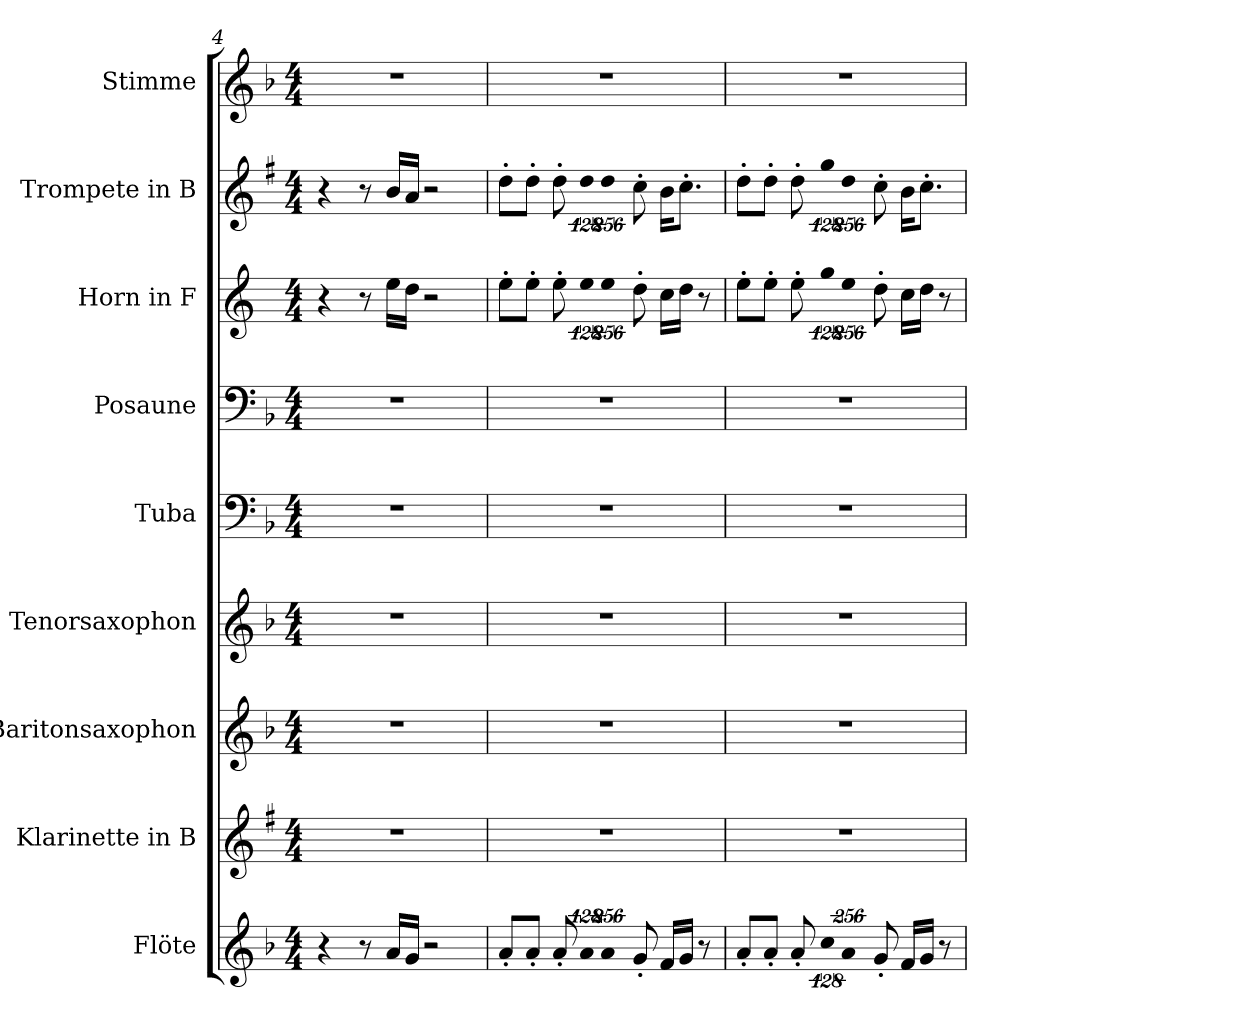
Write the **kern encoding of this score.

**kern	**kern	**kern	**kern	**kern	**kern	**kern	**kern	**kern
*part9	*part8	*part7	*part6	*part5	*part4	*part3	*part2	*part1
*staff9	*staff8	*staff7	*staff6	*staff5	*staff4	*staff3	*staff2	*staff1
*I"Flöte	*I"Klarinette in B	*I"Baritonsaxophon	*I"Tenorsaxophon	*I"Tuba	*I"Posaune	*I"Horn in F	*I"Trompete in B	*I"Stimme
*I'Fl.	*I'Kl.	*I'Bar. Sax.	*I'Ten. Sax.	*I'Tuba	*I'Pos.	*I'Hn.	*I'Trp.	*
*clefG2	*clefG2	*clefG2	*clefG2	*clefF4	*clefF4	*clefG2	*clefG2	*clefG2
*	*ITrd1c2	*ITrd12c21	*ITrd8c14	*	*	*ITrd4c7	*ITrd1c2	*
*k[b-]	*k[b-]	*k[b-]	*k[b-]	*k[b-]	*k[b-]	*k[b-]	*k[b-]	*k[b-]
*d:	*d:	*d:	*d:	*d:	*d:	*d:	*d:	*d:
*M4/4	*M4/4	*M4/4	*M4/4	*M4/4	*M4/4	*M4/4	*M4/4	*M4/4
=4	=4	=4	=4	=4	=4	=4	=4	=4
4r	1r	1r	1r	1r	1r	4r	4r	1r
8r	.	.	.	.	.	8r	8r	.
16ai/LL	.	.	.	.	.	16ai\LL	16ai/LL	.
16gi/JJ	.	.	.	.	.	16gi\JJ	16gi/JJ	.
2r	.	.	.	.	.	2r	2r	.
!!LO:LB:g=z
=5	=5	=5	=5	=5	=5	=5	=5	=5
8a'i/L	1r	1r	1r	1r	1r	8a'i\L	8cc'i\L	1r
8a'i/J	.	.	.	.	.	8a'i\J	8cc'i\J	.
8a'i/	.	.	.	.	.	8a'i\	8cc'i\	.
!LO:N:vis=8	!	!	!	!	!	!LO:N:vis=8	!LO:N:vis=8	!
1024%85ai/	.	.	.	.	.	1024%85ai\	1024%85cci\	.
!LO:N:vis=4	!	!	!	!	!	!LO:N:vis=4	!LO:N:vis=4	!
1024%171ai/	.	.	.	.	.	1024%171ai\	1024%171cci\	.
8g'i/	.	.	.	.	.	8g'i\	8b-'i\	.
16fi/LL	.	.	.	.	.	16fi\LL	16ai\KL	.
16gi/JJ	.	.	.	.	.	16gi\JJ	8.b-'i\J	.
8r	.	.	.	.	.	8r	.	.
=6	=6	=6	=6	=6	=6	=6	=6	=6
8a'i/L	1r	1r	1r	1r	1r	8a'i\L	8cc'i\L	1r
8a'i/J	.	.	.	.	.	8a'i\J	8cc'i\J	.
8a'i/	.	.	.	.	.	8a'i\	8cc'i\	.
!LO:N:vis=8	!	!	!	!	!	!LO:N:vis=8	!LO:N:vis=8	!
1024%85cci\	.	.	.	.	.	1024%85cci\	1024%85ffi\	.
!LO:N:vis=4	!	!	!	!	!	!LO:N:vis=4	!LO:N:vis=4	!
1024%171ai/	.	.	.	.	.	1024%171ai\	1024%171cci\	.
8g'i/	.	.	.	.	.	8g'i\	8b-'i\	.
16fi/LL	.	.	.	.	.	16fi\LL	16ai\KL	.
16gi/JJ	.	.	.	.	.	16gi\JJ	8.b-'i\J	.
8r	.	.	.	.	.	8r	.	.
=	=	=	=	=	=	=	=	=
*-	*-	*-	*-	*-	*-	*-	*-	*-
